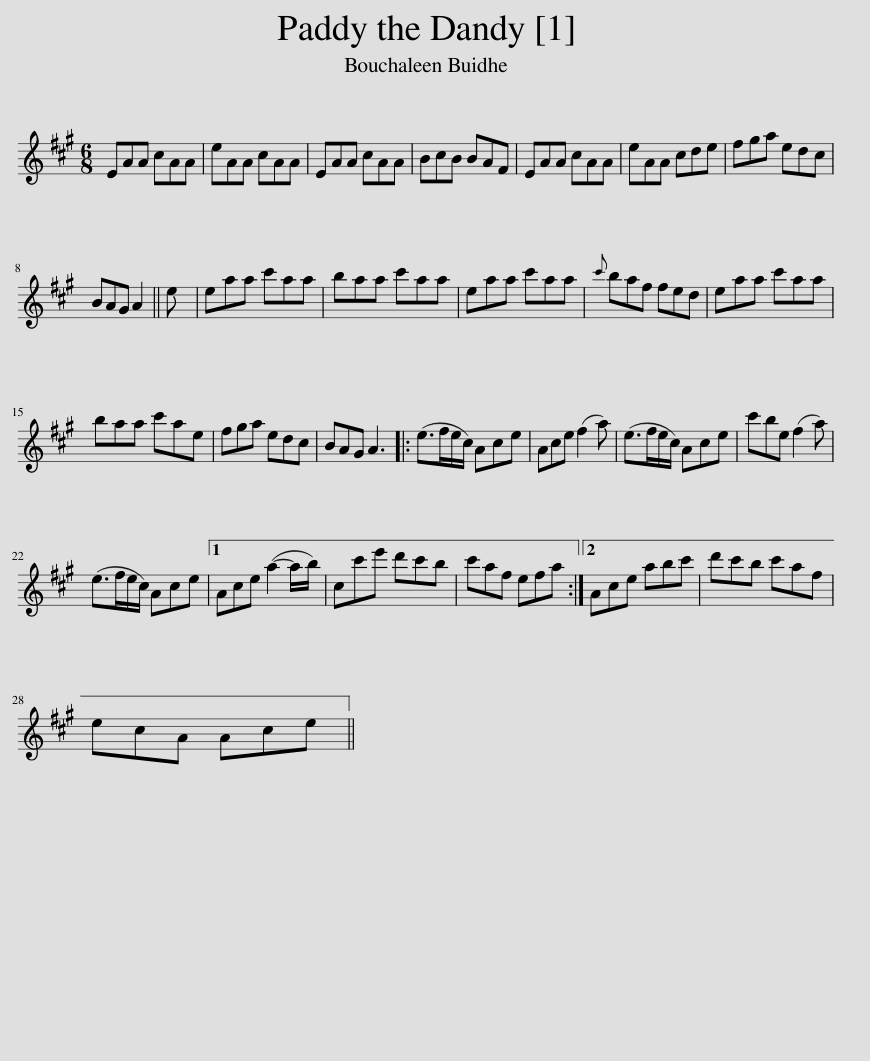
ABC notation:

X:1
L:1/8
M:6/8
I:linebreak $
K:A
V:1 treble
V:1
 EAA cAA | eAA cAA | EAA cAA | BcB BAF | EAA cAA | %5
 eAA cde | fga edc |$ BAG A2 || e | eaa c'aa | %10
 baa c'aa | eaa c'aa |{c'} baf fed | eaa c'aa |$ baa c'ae | %15
 fga edc | BAG A3 |: (e>fe/c/) Ace | Ace (f2 a) | (e>fe/c/) Ace | %20
 c'be (f2 a) |$ (e>fe/c/) Ace |1 Ace (a2- a/b/) | cc'e' d'c'b | c'af efa :|2 %25
 Ace abc' | d'c'b c'af |$ ecA Ace || %28
